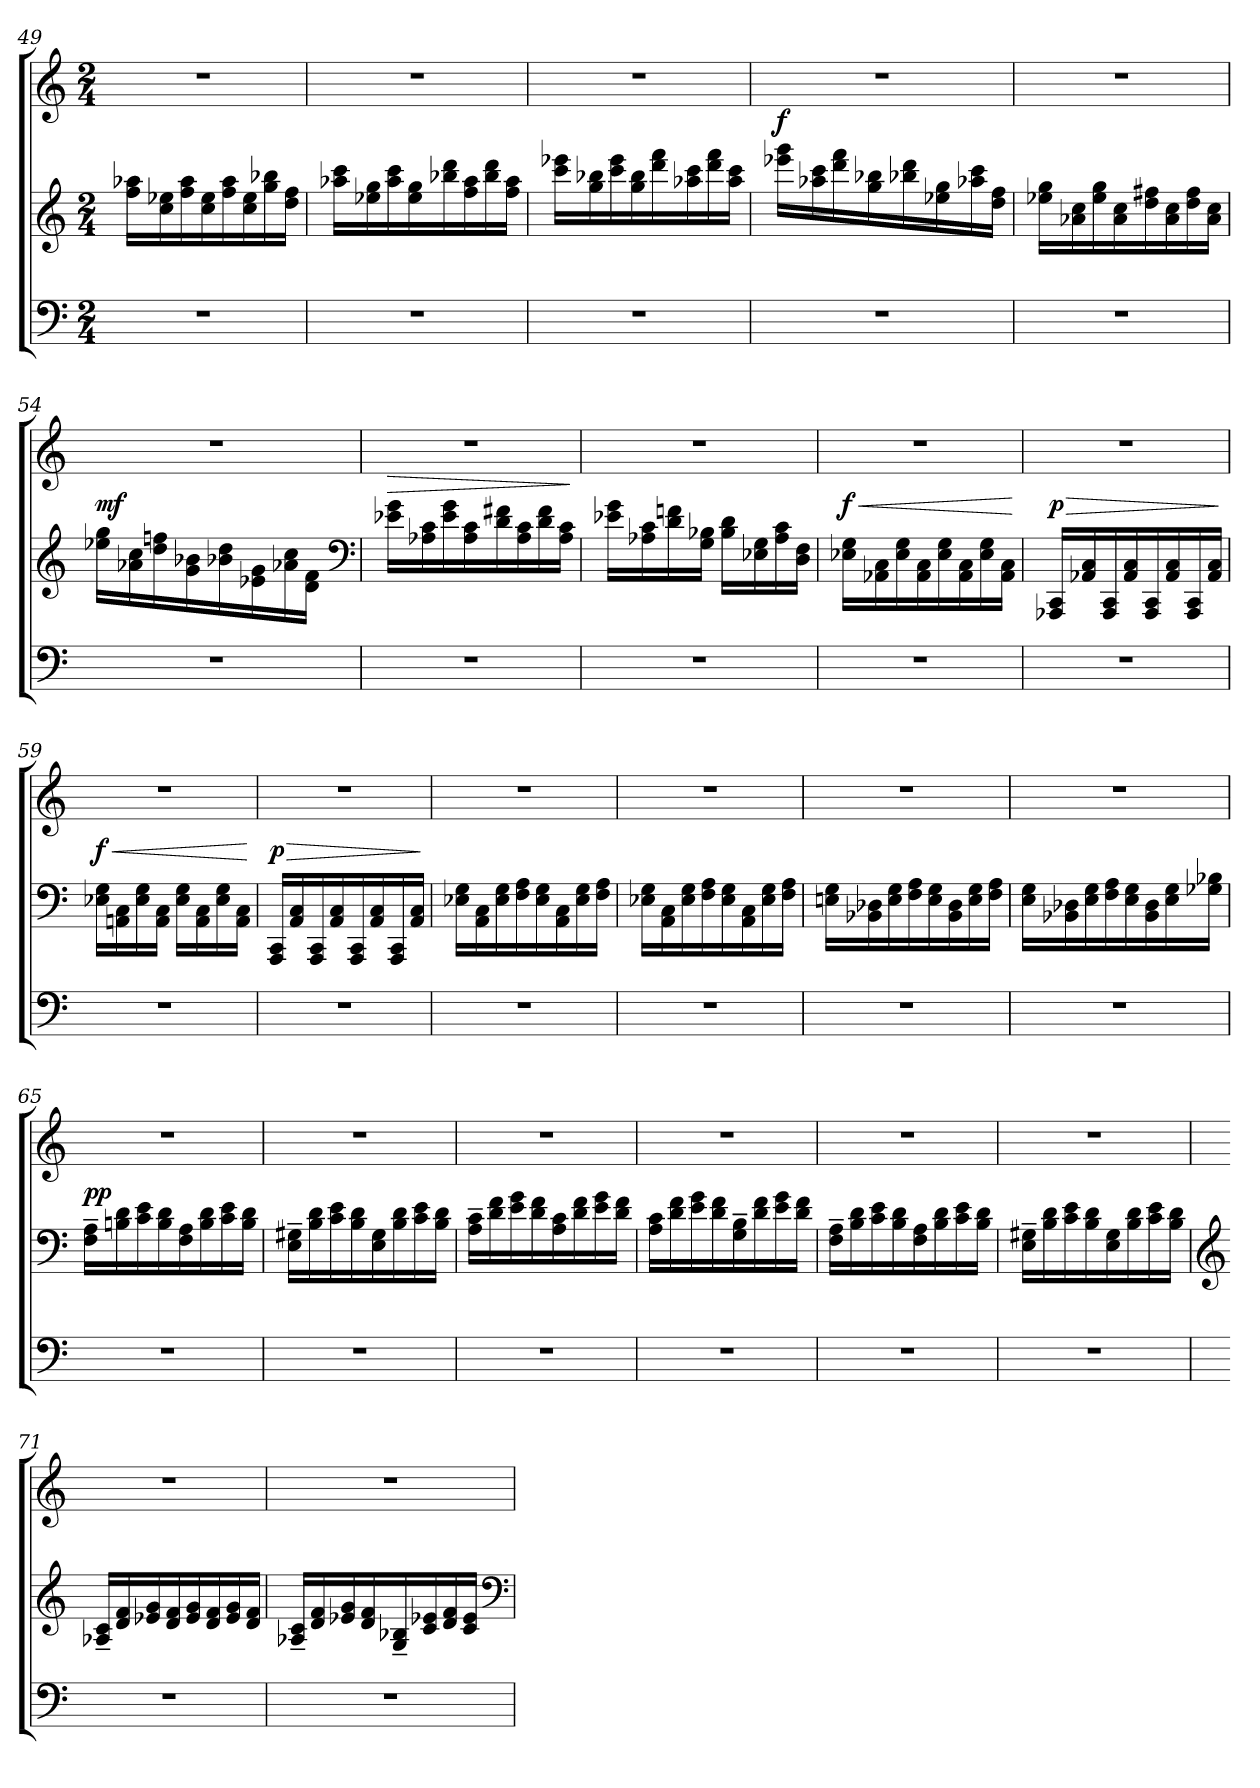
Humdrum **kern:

**kern	**kern	**kern	**dynam
*part1	*part1	*part1	*part1
*staff3	*staff2	*staff1	*staff1/2/3
*clefF4	*clefG2	*clefG2	*
*k[]	*k[]	*k[]	*
*M2/4	*M2/4	*M2/4	*
=49	=49	=49	=49
2r	16ff 16aa-XLL	2r	.
.	16cc 16ee-X	.	.
.	16ff 16aa-	.	.
.	16cc 16ee-	.	.
.	16ff 16aa-	.	.
.	16cc 16ee-	.	.
.	16gg 16bb-X	.	.
.	16dd 16ffJJ	.	.
=50	=50	=50	=50
2r	16aa-X 16cccLL	2r	.
.	16ee-X 16gg	.	.
.	16aa- 16ccc	.	.
.	16ee- 16gg	.	.
.	16bb-X 16ddd	.	.
.	16ff 16aa-	.	.
.	16bb- 16ddd	.	.
.	16ff 16aa-JJ	.	.
=51	=51	=51	=51
2r	16ccc 16eee-XLL	2r	.
.	16gg 16bb-X	.	.
.	16ccc 16eee-	.	.
.	16gg 16bb-	.	.
.	16ddd 16fff	.	.
.	16aa-X 16ccc	.	.
.	16ddd 16fff	.	.
.	16aa- 16cccJJ	.	.
=52	=52	=52	=52
2r	16eee-X 16gggLL	2r	f
.	16aa-X 16ccc	.	.
.	16ddd 16fff	.	.
.	16gg 16bb-X	.	.
.	16bb-X 16ddd	.	.
.	16ee-X 16gg	.	.
.	16aa-X 16ccc	.	.
.	16dd 16ffJJ	.	.
=53	=53	=53	=53
2r	16ee-X 16ggLL	2r	.
.	16a-X 16cc	.	.
.	16ee- 16gg	.	.
.	16a- 16cc	.	.
.	16dd 16ff#X	.	.
.	16a- 16cc	.	.
.	16dd 16ff#	.	.
.	16a- 16ccJJ	.	.
=54	=54	=54	=54
2r	16ee-X 16ggLL	2r	mf
.	16a-X 16cc	.	.
.	16dd 16ffn	.	.
.	16g 16b-X	.	.
.	16b-X 16dd	.	.
.	16e-X 16g	.	.
.	16a-X 16cc	.	.
.	16d 16fJJ	.	.
*	*clefF4	*	*
=55	=55	=55	=55
2r	16e-X 16gLL	2r	>
.	16A-X 16c	.	.
.	16e- 16g	.	.
.	16A- 16c	.	.
.	16d 16f#X	.	.
.	16A- 16c	.	.
.	16d 16f#	.	.
.	16A- 16cJJ	.	.
.	.	.	]
=56	=56	=56	=56
2r	16e-X 16gLL	2r	.
.	16A-X 16c	.	.
.	16d 16fn	.	.
.	16G 16B-XJJ	.	.
.	16B- 16dLL	.	.
.	16E-X 16G	.	.
.	16A- 16c	.	.
.	16D 16FJJ	.	.
=57	=57	=57	=57
2r	16E-X 16GLL	2r	< f
.	16AA-X 16C	.	.
.	16E- 16G	.	.
.	16AA- 16C	.	.
.	16E- 16G	.	.
.	16AA- 16C	.	.
.	16E- 16G	.	.
.	16AA- 16CJJ	.	.
.	.	.	[
=58	=58	=58	=58
2r	16AAA-X 16CCLL	2r	> p
.	16AA-X 16C	.	.
.	16AAA- 16CC	.	.
.	16AA- 16C	.	.
.	16AAA- 16CC	.	.
.	16AA- 16C	.	.
.	16AAA- 16CC	.	.
.	16AA- 16CJJ	.	.
.	.	.	]
=59	=59	=59	=59
2r	16E-X 16GLL	2r	< f
.	16AAn 16C	.	.
.	16E- 16G	.	.
.	16AA 16CJJ	.	.
.	16E- 16GLL	.	.
.	16AA 16C	.	.
.	16E- 16G	.	.
.	16AA 16CJJ	.	.
.	.	.	[
=60	=60	=60	=60
2r	16AAA 16CCLL	2r	> p
.	16AA 16C	.	.
.	16AAA 16CC	.	.
.	16AA 16C	.	.
.	16AAA 16CC	.	.
.	16AA 16C	.	.
.	16AAA 16CC	.	.
.	16AA 16CJJ	.	.
.	.	.	]
=61	=61	=61	=61
2r	16E-X 16GLL	2r	.
.	16AA 16C	.	.
.	16E- 16G	.	.
.	16F 16A	.	.
.	16E- 16G	.	.
.	16AA 16C	.	.
.	16E- 16G	.	.
.	16F 16AJJ	.	.
=62	=62	=62	=62
2r	16E-X 16GLL	2r	.
.	16AA 16C	.	.
.	16E- 16G	.	.
.	16F 16A	.	.
.	16E- 16G	.	.
.	16AA 16C	.	.
.	16E- 16G	.	.
.	16F 16AJJ	.	.
=63	=63	=63	=63
2r	16En 16GLL	2r	.
.	16BB-X 16D-X	.	.
.	16E 16G	.	.
.	16F 16A	.	.
.	16E 16G	.	.
.	16BB- 16D-	.	.
.	16E 16G	.	.
.	16F 16AJJ	.	.
=64	=64	=64	=64
2r	16E 16GLL	2r	.
.	16BB-X 16D-X	.	.
.	16E 16G	.	.
.	16F 16A	.	.
.	16E 16G	.	.
.	16BB- 16D-	.	.
.	16E 16G	.	.
.	16G-X 16B-XJJ	.	.
=65	=65	=65	=65
2r	16F~ 16A~LL	2r	pp
.	16Bn 16d	.	.
.	16c 16e	.	.
.	16B 16d	.	.
.	16F 16A	.	.
.	16B 16d	.	.
.	16c 16e	.	.
.	16B 16dJJ	.	.
=66	=66	=66	=66
2r	16E~ 16G#X~LL	2r	.
.	16B 16d	.	.
.	16c 16e	.	.
.	16B 16d	.	.
.	16E 16G#	.	.
.	16B 16d	.	.
.	16c 16e	.	.
.	16B 16dJJ	.	.
=67	=67	=67	=67
2r	16A~ 16c~LL	2r	.
.	16d 16f	.	.
.	16e 16g	.	.
.	16d 16f	.	.
.	16A 16c	.	.
.	16d 16f	.	.
.	16e 16g	.	.
.	16d 16fJJ	.	.
=68	=68	=68	=68
2r	16A 16cLL	2r	.
.	16d 16f	.	.
.	16e 16g	.	.
.	16d 16f	.	.
.	16G~ 16B~	.	.
.	16d 16f	.	.
.	16e 16g	.	.
.	16d 16fJJ	.	.
=69	=69	=69	=69
2r	16F~ 16A~LL	2r	.
.	16B 16d	.	.
.	16c 16e	.	.
.	16B 16d	.	.
.	16F 16A	.	.
.	16B 16d	.	.
.	16c 16e	.	.
.	16B 16dJJ	.	.
=70	=70	=70	=70
2r	16E~ 16G#X~LL	2r	.
.	16B 16d	.	.
.	16c 16e	.	.
.	16B 16d	.	.
.	16E 16G#	.	.
.	16B 16d	.	.
.	16c 16e	.	.
.	16B 16dJJ	.	.
=71	=71	=71	=71
*	*clefG2	*	*
2r	16A-X~ 16c~LL	2r	.
.	16d 16f	.	.
.	16e-X 16g	.	.
.	16d 16f	.	.
.	16e- 16g	.	.
.	16d 16f	.	.
.	16e- 16g	.	.
.	16d 16fJJ	.	.
=72	=72	=72	=72
2r	16A-X~ 16c~LL	2r	.
.	16d 16f	.	.
.	16e-X 16g	.	.
.	16d 16f	.	.
.	16G~ 16B-X~	.	.
.	16c 16e-X	.	.
.	16d 16f	.	.
.	16c 16e-JJ	.	.
*	*clefF4	*	*
=	=	=	=
*-	*-	*-	*-
